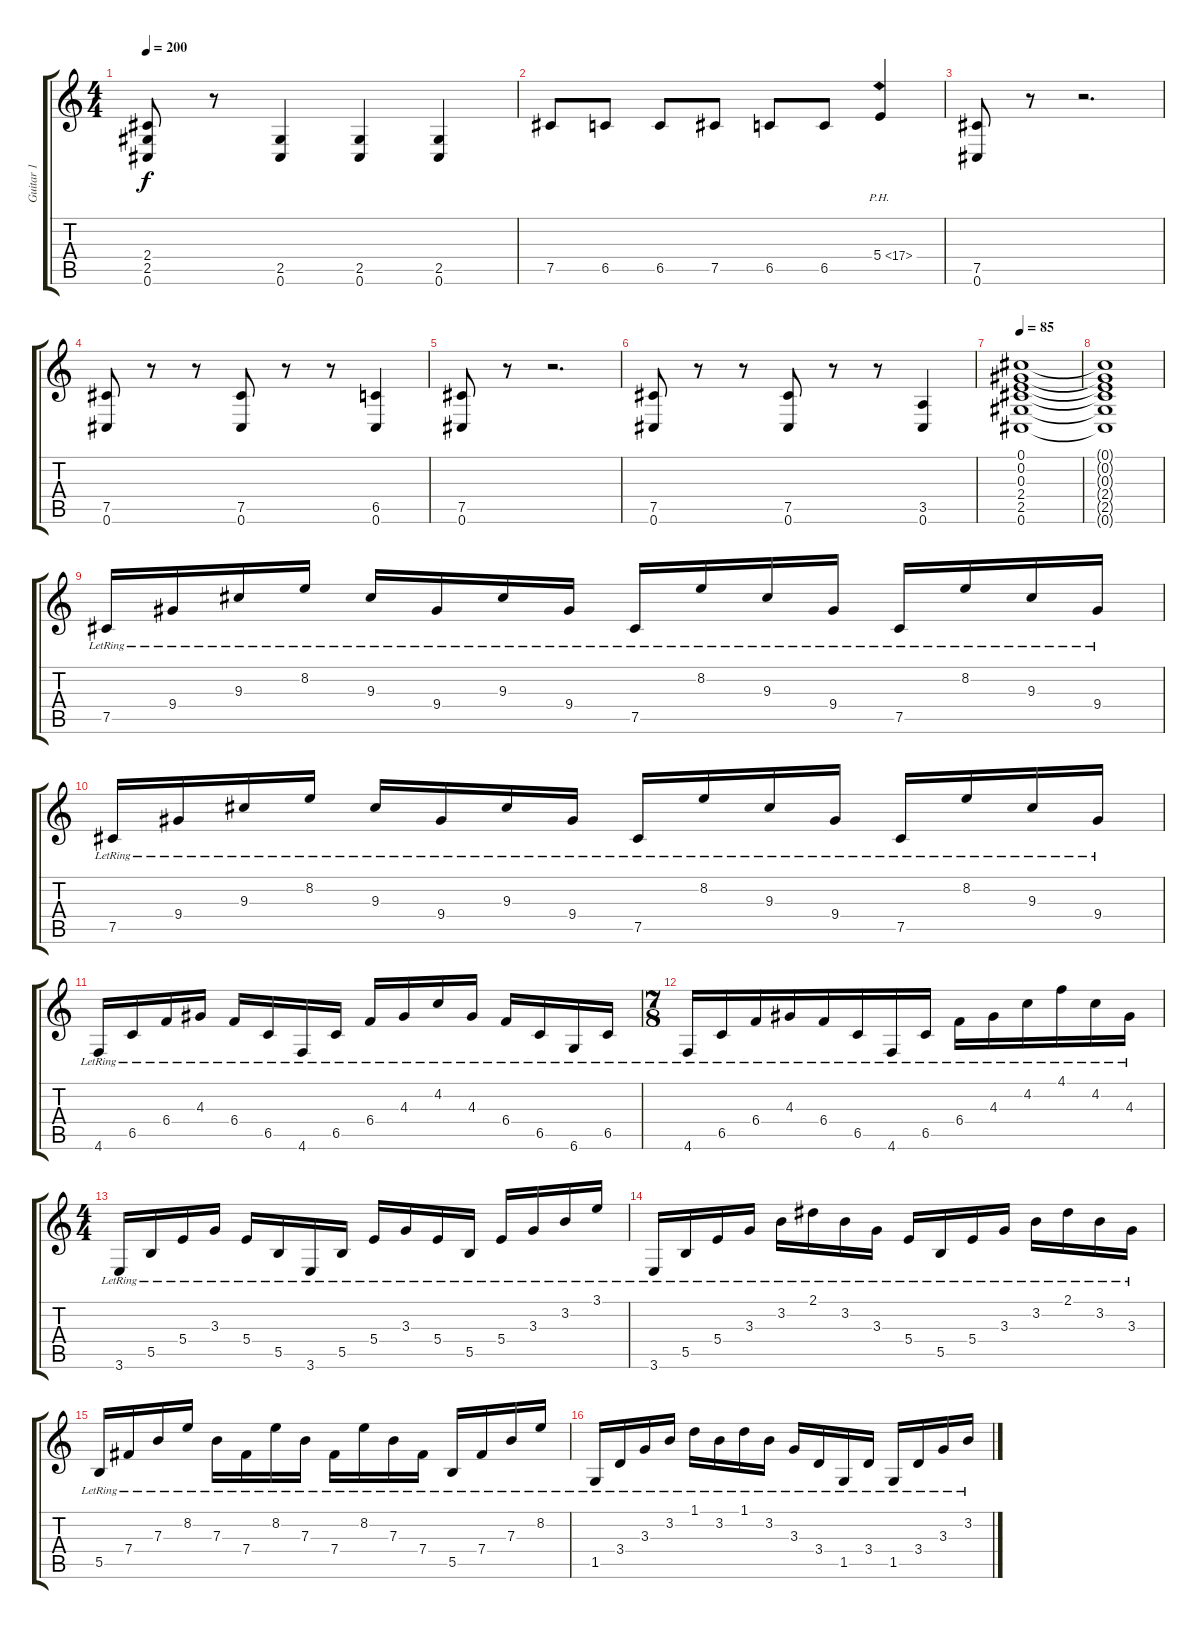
\track ("Guitar 1" "Guitar 1") {instrument overdrivenguitar}
\staff {score tabs}
\tuning (Db4 Ab3 E3 B2 Gb2 Db2) {hide}
\ts (4 4)
\tempo 200
\clef g2
\ks c
(2.4 2.5 0.6).8{dy f} r.8 (2.5 0.6).4 (2.5 0.6).4 (2.5 0.6).4 |
7.5.8 6.5.8 6.5.8 7.5.8 6.5.8 6.5.8 5.4{ph 12}.4 |
(7.5 0.6).8 r.8 r.2{d} |
(7.5 0.6).8 r.8 r.8 (7.5 0.6).8 r.8 r.8 (6.5 0.6).4 |
(7.5 0.6).8 r.8 r.2{d} |
(7.5 0.6).8 r.8 r.8 (7.5 0.6).8 r.8 r.8 (3.5 0.6).4 |
\tempo 85
(0.1 0.2 0.3 2.4 2.5 0.6).1 |
(0.1{t} 0.2{t} 0.3{t} 2.4{t} 2.5{t} 0.6{t}).1 |
7.5{lr}.16{volume 9 instrument electricguitarjazz} 9.4{lr}.16 9.3{lr}.16 8.2{lr}.16 9.3{lr}.16 9.4{lr}.16 9.3{lr}.16 9.4{lr}.16 7.5{lr}.16 8.2{lr}.16 9.3{lr}.16 9.4{lr}.16 7.5{lr}.16 8.2{lr}.16 9.3{lr}.16 9.4{lr}.16 |
7.5{lr}.16 9.4{lr}.16 9.3{lr}.16 8.2{lr}.16 9.3{lr}.16 9.4{lr}.16 9.3{lr}.16 9.4{lr}.16 7.5{lr}.16 8.2{lr}.16 9.3{lr}.16 9.4{lr}.16 7.5{lr}.16 8.2{lr}.16 9.3{lr}.16 9.4{lr}.16 |
4.6{lr}.16 6.5{lr}.16 6.4{lr}.16 4.3{lr}.16 6.4{lr}.16 6.5{lr}.16 4.6{lr}.16 6.5{lr}.16 6.4{lr}.16 4.3{lr}.16 4.2{lr}.16 4.3{lr}.16 6.4{lr}.16 6.5{lr}.16 6.6{lr}.16 6.5{lr}.16 |
\ts (7 8)
4.6{lr}.16 6.5{lr}.16 6.4{lr}.16 4.3{lr}.16 6.4{lr}.16 6.5{lr}.16 4.6{lr}.16 6.5{lr}.16 6.4{lr}.16 4.3{lr}.16 4.2{lr}.16 4.1{lr}.16 4.2{lr}.16 4.3{lr}.16 |
\ts (4 4)
3.6{lr}.16 5.5{lr}.16 5.4{lr}.16 3.3{lr}.16 5.4{lr}.16 5.5{lr}.16 3.6{lr}.16 5.5{lr}.16 5.4{lr}.16 3.3{lr}.16 5.4{lr}.16 5.5{lr}.16 5.4{lr}.16 3.3{lr}.16 3.2{lr}.16 3.1{lr}.16 |
3.6{lr}.16 5.5{lr}.16 5.4{lr}.16 3.3{lr}.16 3.2{lr}.16 2.1{lr}.16 3.2{lr}.16 3.3{lr}.16 5.4{lr}.16 5.5{lr}.16 5.4{lr}.16 3.3{lr}.16 3.2{lr}.16 2.1{lr}.16 3.2{lr}.16 3.3{lr}.16 |
5.5{lr}.16 7.4{lr}.16 7.3{lr}.16 8.2{lr}.16 7.3{lr}.16 7.4{lr}.16 8.2{lr}.16 7.3{lr}.16 7.4{lr}.16 8.2{lr}.16 7.3{lr}.16 7.4{lr}.16 5.5{lr}.16 7.4{lr}.16 7.3{lr}.16 8.2{lr}.16 |
1.5{lr}.16 3.4{lr}.16 3.3{lr}.16 3.2{lr}.16 1.1{lr}.16 3.2{lr}.16 1.1{lr}.16 3.2{lr}.16 3.3{lr}.16 3.4{lr}.16 1.5{lr}.16 3.4{lr}.16 1.5{lr}.16 3.4{lr}.16 3.3{lr}.16 3.2{lr}.16
